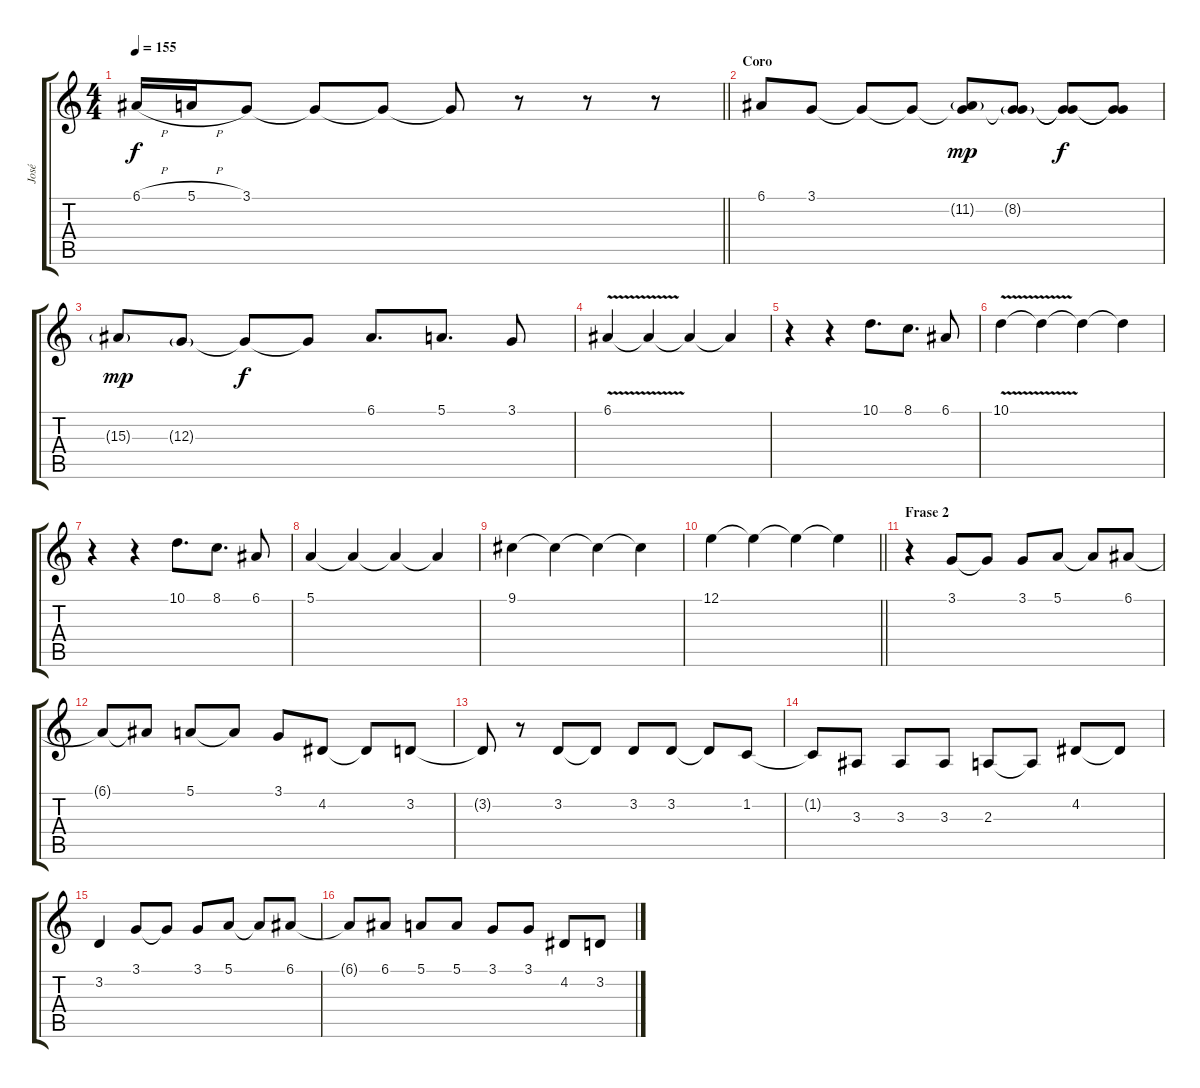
\track ("José" "José") {instrument lead1square}
\staff {score tabs}
\tuning (E4 B3 G3 D3 A2 E2) {hide}
\ts (4 4)
\tempo 155
\clef g2
\barLineRight lightlight
\ks c
6.1{h}.16{dy f} 5.1{h}.16 3.1.8 3.1{t}.8 3.1{t}.8 3.1{t}.8 r.8 r.8 r.8 |
\section ("" "Coro")
6.1.8 3.1.8 3.1{t}.8 3.1{t}.8 (3.1{t} 11.2{g}).8{dy mp} (3.1{t} 8.2{g}).8 (3.1{t} 8.2{t}).8{dy f} (3.1{t} 8.2{t}).8 |
15.3{g}.8{dy mp} 12.3{g}.8 12.3{t}.8{dy f} 12.3{t}.8 6.1.8{d} 5.1.8{d} 3.1.8 |
6.1{v}.4 6.1{t}.4 6.1{t}.4 6.1{t}.4 |
r.4 r.4 10.1.8{d} 8.1.8{d} 6.1.8 |
10.1{v}.4 10.1{t}.4 10.1{t}.4 10.1{t}.4 |
r.4 r.4 10.1.8{d} 8.1.8{d} 6.1.8 |
5.1.4 5.1{t}.4 5.1{t}.4 5.1{t}.4 |
9.1.4 9.1{t}.4 9.1{t}.4 9.1{t}.4 |
\barLineRight lightlight
12.1.4 12.1{t}.4 12.1{t}.4 12.1{t}.4 |
\section ("" "Frase 2")
r.4 3.1.8 3.1{t}.8 3.1.8 5.1.8 5.1{t}.8 6.1.8 |
6.1{t}.8 6.1{t}.8 5.1.8 5.1{t}.8 3.1.8 4.2.8 4.2{t}.8 3.2.8 |
3.2{t}.8 r.8 3.2.8 3.2{t}.8 3.2.8 3.2.8 3.2{t}.8 1.2.8 |
1.2{t}.8 3.3.8 3.3.8 3.3.8 2.3.8 2.3{t}.8 4.2.8 4.2{t}.8 |
3.2.4 3.1.8 3.1{t}.8 3.1.8 5.1.8 5.1{t}.8 6.1.8 |
6.1{t}.8 6.1.8 5.1.8 5.1.8 3.1.8 3.1.8 4.2.8 3.2.8
